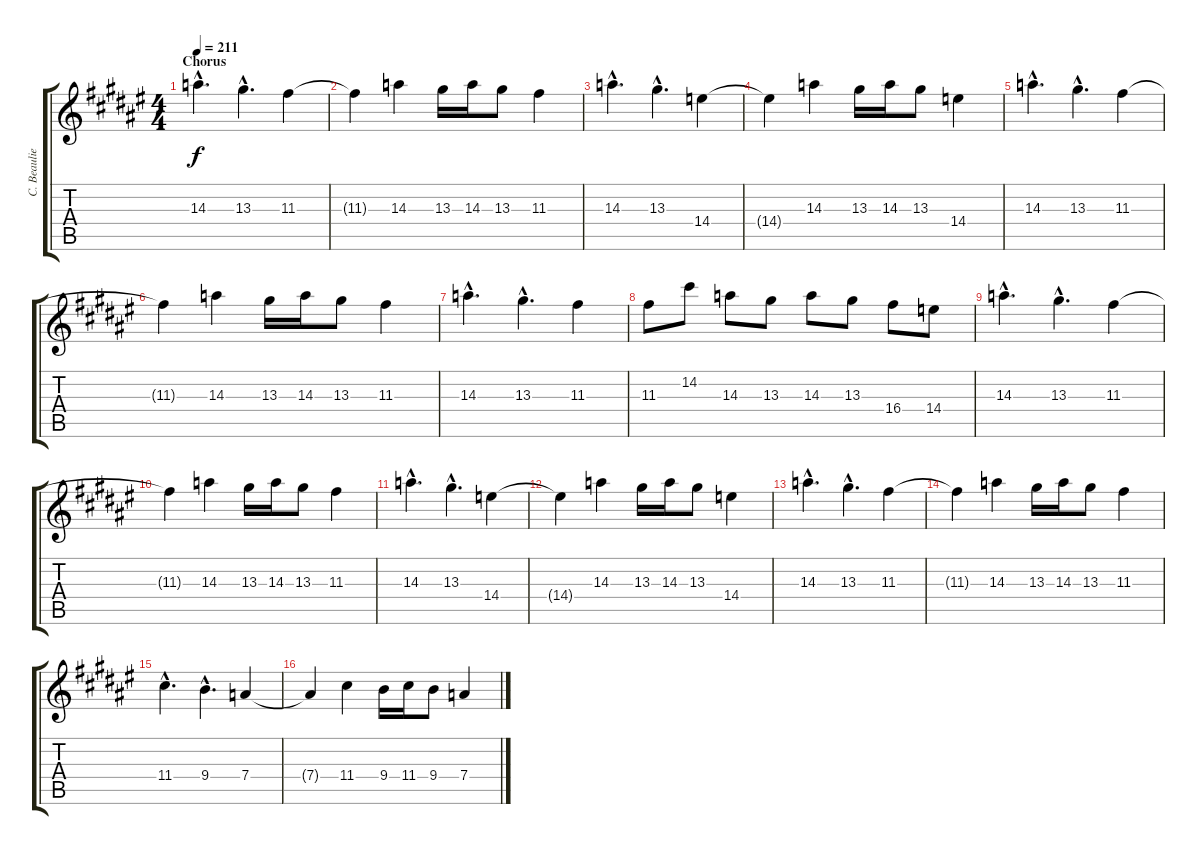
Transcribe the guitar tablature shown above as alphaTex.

\track ("C. Beaulieu" "C. Beaulie") {instrument distortionguitar}
\staff {score tabs}
\tuning (E4 B3 G3 D3 A2 D2) {hide}
\ts (4 4)
\section ("" "Chorus")
\tempo 211
\clef g2
\ks d#minor
14.3{hac}.4{d dy f} 13.3{hac}.4{d} 11.3.4 |
11.3{t}.4 14.3.4 13.3.16 14.3.16 13.3.8 11.3.4 |
14.3{hac}.4{d} 13.3{hac}.4{d} 14.4.4 |
14.4{t}.4 14.3.4 13.3.16 14.3.16 13.3.8 14.4.4 |
14.3{hac}.4{d} 13.3{hac}.4{d} 11.3.4 |
11.3{t}.4 14.3.4 13.3.16 14.3.16 13.3.8 11.3.4 |
14.3{hac}.4{d} 13.3{hac}.4{d} 11.3.4 |
11.3.8 14.2.8 14.3.8 13.3.8 14.3.8 13.3.8 16.4.8 14.4.8 |
14.3{hac}.4{d} 13.3{hac}.4{d} 11.3.4 |
11.3{t}.4 14.3.4 13.3.16 14.3.16 13.3.8 11.3.4 |
14.3{hac}.4{d} 13.3{hac}.4{d} 14.4.4 |
14.4{t}.4 14.3.4 13.3.16 14.3.16 13.3.8 14.4.4 |
14.3{hac}.4{d} 13.3{hac}.4{d} 11.3.4 |
11.3{t}.4 14.3.4 13.3.16 14.3.16 13.3.8 11.3.4 |
11.4{hac}.4{d} 9.4{hac}.4{d} 7.4.4 |
7.4{t}.4 11.4.4 9.4.16 11.4.16 9.4.8 7.4.4
